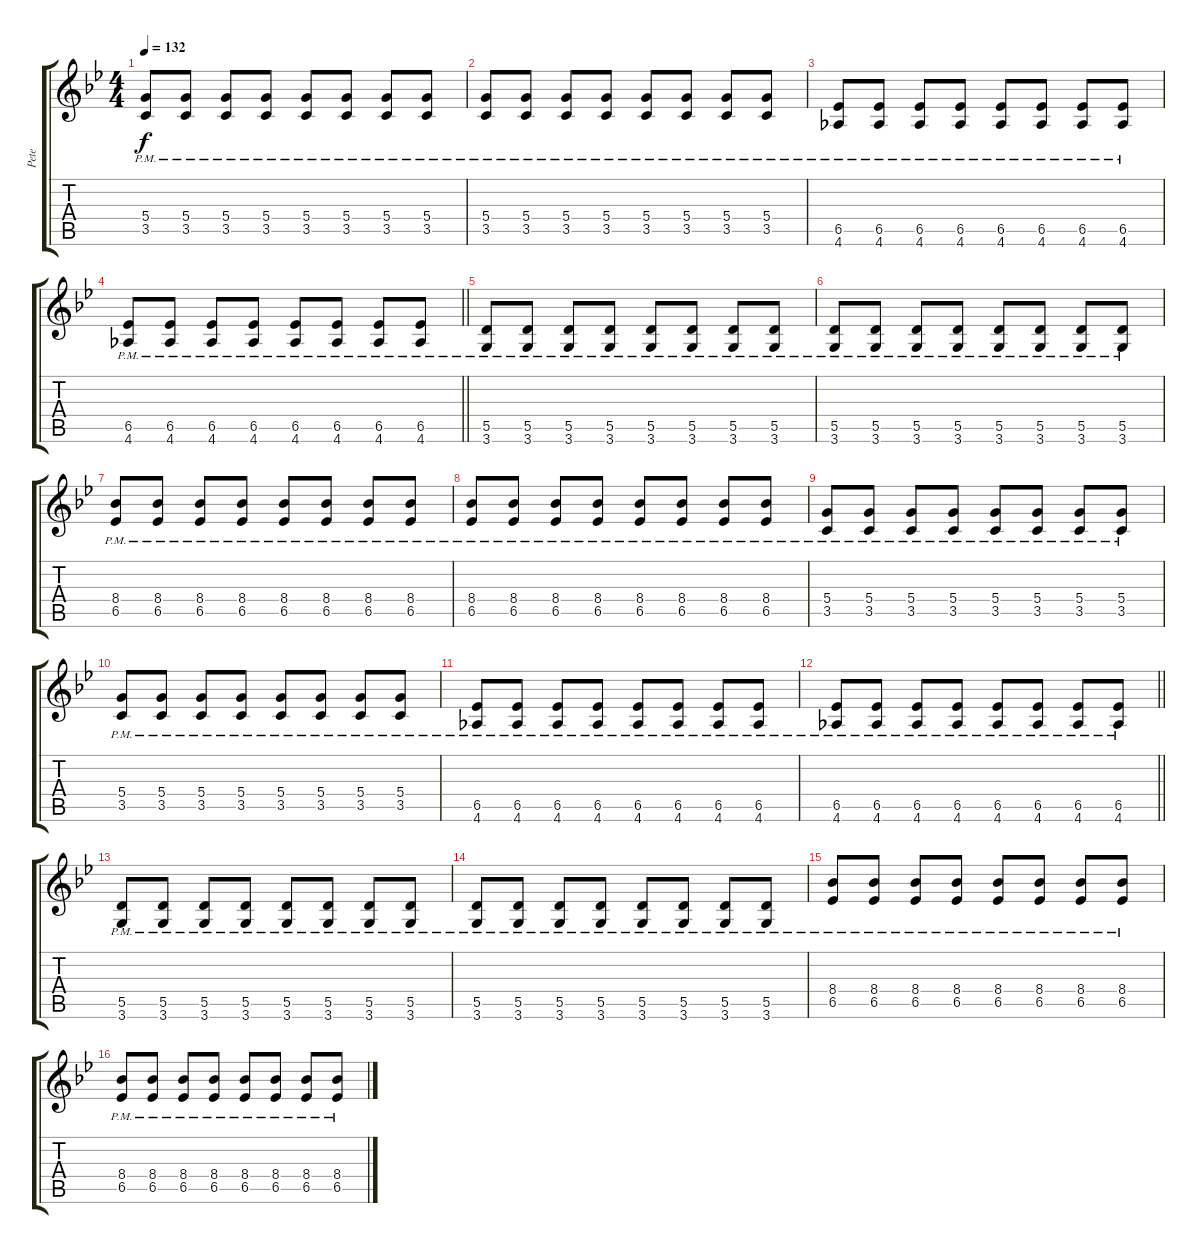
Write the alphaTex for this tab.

\track ("Pete" "Pete") {instrument distortionguitar}
\staff {score tabs}
\tuning (E4 B3 G3 D3 A2 E2) {hide}
\ts (4 4)
\tempo 132
\clef g2
\ks gminor
(5.4{pm} 3.5{pm}).8{dy f} (5.4{pm} 3.5{pm}).8 (5.4{pm} 3.5{pm}).8 (5.4{pm} 3.5{pm}).8 (5.4{pm} 3.5{pm}).8 (5.4{pm} 3.5{pm}).8 (5.4{pm} 3.5{pm}).8 (5.4{pm} 3.5{pm}).8 |
(5.4{pm} 3.5{pm}).8 (5.4{pm} 3.5{pm}).8 (5.4{pm} 3.5{pm}).8 (5.4{pm} 3.5{pm}).8 (5.4{pm} 3.5{pm}).8 (5.4{pm} 3.5{pm}).8 (5.4{pm} 3.5{pm}).8 (5.4{pm} 3.5{pm}).8 |
(6.5{pm} 4.6{pm}).8 (6.5{pm} 4.6{pm}).8 (6.5{pm} 4.6{pm}).8 (6.5{pm} 4.6{pm}).8 (6.5{pm} 4.6{pm}).8 (6.5{pm} 4.6{pm}).8 (6.5{pm} 4.6{pm}).8 (6.5{pm} 4.6{pm}).8 |
\barLineRight lightlight
(6.5{pm} 4.6{pm}).8 (6.5{pm} 4.6{pm}).8 (6.5{pm} 4.6{pm}).8 (6.5{pm} 4.6{pm}).8 (6.5{pm} 4.6{pm}).8 (6.5{pm} 4.6{pm}).8 (6.5{pm} 4.6{pm}).8 (6.5{pm} 4.6{pm}).8 |
(5.5{pm} 3.6{pm}).8 (5.5{pm} 3.6{pm}).8 (5.5{pm} 3.6{pm}).8 (5.5{pm} 3.6{pm}).8 (5.5{pm} 3.6{pm}).8 (5.5{pm} 3.6{pm}).8 (5.5{pm} 3.6{pm}).8 (5.5{pm} 3.6{pm}).8 |
(5.5{pm} 3.6{pm}).8 (5.5{pm} 3.6{pm}).8 (5.5{pm} 3.6{pm}).8 (5.5{pm} 3.6{pm}).8 (5.5{pm} 3.6{pm}).8 (5.5{pm} 3.6{pm}).8 (5.5{pm} 3.6{pm}).8 (5.5{pm} 3.6{pm}).8 |
(8.4{pm} 6.5{pm}).8 (8.4{pm} 6.5{pm}).8 (8.4{pm} 6.5{pm}).8 (8.4{pm} 6.5{pm}).8 (8.4{pm} 6.5{pm}).8 (8.4{pm} 6.5{pm}).8 (8.4{pm} 6.5{pm}).8 (8.4{pm} 6.5{pm}).8 |
(8.4{pm} 6.5{pm}).8 (8.4{pm} 6.5{pm}).8 (8.4{pm} 6.5{pm}).8 (8.4{pm} 6.5{pm}).8 (8.4{pm} 6.5{pm}).8 (8.4{pm} 6.5{pm}).8 (8.4{pm} 6.5{pm}).8 (8.4{pm} 6.5{pm}).8 |
(5.4{pm} 3.5{pm}).8 (5.4{pm} 3.5{pm}).8 (5.4{pm} 3.5{pm}).8 (5.4{pm} 3.5{pm}).8 (5.4{pm} 3.5{pm}).8 (5.4{pm} 3.5{pm}).8 (5.4{pm} 3.5{pm}).8 (5.4{pm} 3.5{pm}).8 |
(5.4{pm} 3.5{pm}).8 (5.4{pm} 3.5{pm}).8 (5.4{pm} 3.5{pm}).8 (5.4{pm} 3.5{pm}).8 (5.4{pm} 3.5{pm}).8 (5.4{pm} 3.5{pm}).8 (5.4{pm} 3.5{pm}).8 (5.4{pm} 3.5{pm}).8 |
(6.5{pm} 4.6{pm}).8 (6.5{pm} 4.6{pm}).8 (6.5{pm} 4.6{pm}).8 (6.5{pm} 4.6{pm}).8 (6.5{pm} 4.6{pm}).8 (6.5{pm} 4.6{pm}).8 (6.5{pm} 4.6{pm}).8 (6.5{pm} 4.6{pm}).8 |
\barLineRight lightlight
(6.5{pm} 4.6{pm}).8 (6.5{pm} 4.6{pm}).8 (6.5{pm} 4.6{pm}).8 (6.5{pm} 4.6{pm}).8 (6.5{pm} 4.6{pm}).8 (6.5{pm} 4.6{pm}).8 (6.5{pm} 4.6{pm}).8 (6.5{pm} 4.6{pm}).8 |
(5.5{pm} 3.6{pm}).8 (5.5{pm} 3.6{pm}).8 (5.5{pm} 3.6{pm}).8 (5.5{pm} 3.6{pm}).8 (5.5{pm} 3.6{pm}).8 (5.5{pm} 3.6{pm}).8 (5.5{pm} 3.6{pm}).8 (5.5{pm} 3.6{pm}).8 |
(5.5{pm} 3.6{pm}).8 (5.5{pm} 3.6{pm}).8 (5.5{pm} 3.6{pm}).8 (5.5{pm} 3.6{pm}).8 (5.5{pm} 3.6{pm}).8 (5.5{pm} 3.6{pm}).8 (5.5{pm} 3.6{pm}).8 (5.5{pm} 3.6{pm}).8 |
(8.4{pm} 6.5{pm}).8 (8.4{pm} 6.5{pm}).8 (8.4{pm} 6.5{pm}).8 (8.4{pm} 6.5{pm}).8 (8.4{pm} 6.5{pm}).8 (8.4{pm} 6.5{pm}).8 (8.4{pm} 6.5{pm}).8 (8.4{pm} 6.5{pm}).8 |
(8.4{pm} 6.5{pm}).8 (8.4{pm} 6.5{pm}).8 (8.4{pm} 6.5{pm}).8 (8.4{pm} 6.5{pm}).8 (8.4{pm} 6.5{pm}).8 (8.4{pm} 6.5{pm}).8 (8.4{pm} 6.5{pm}).8 (8.4{pm} 6.5{pm}).8
